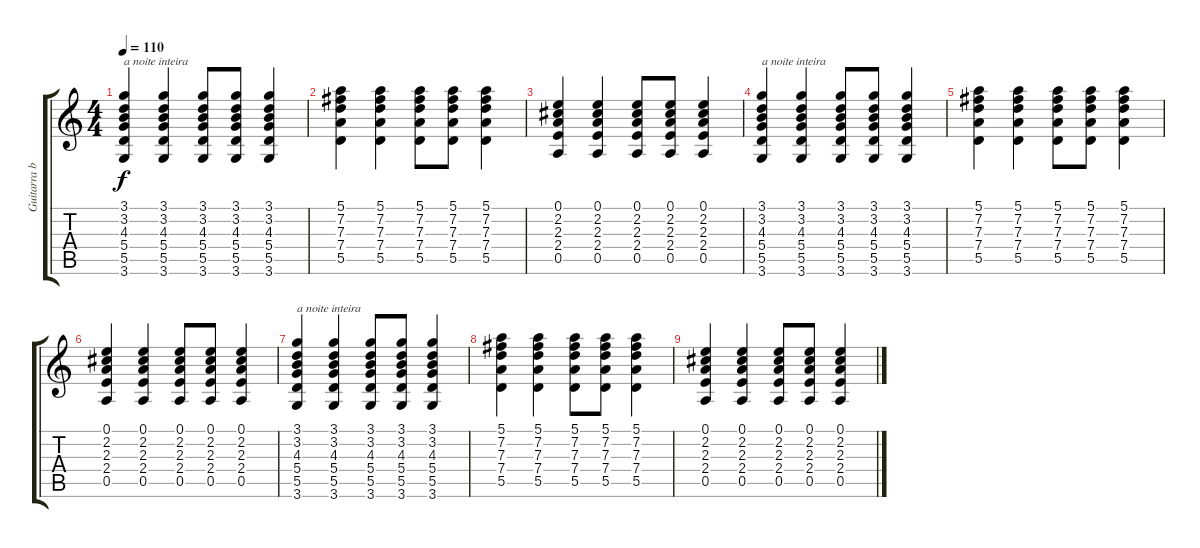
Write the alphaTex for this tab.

\track ("Guitarra base" "Guitarra b") {instrument acousticguitarsteel}
\staff {score tabs}
\tuning (E4 B3 G3 D3 A2 E2) {hide}
\ts (4 4)
\tempo 110
\clef g2
\ks c
(3.1 3.2 4.3 5.4 5.5 3.6).4{txt "a noite inteira" dy f} (3.1 3.2 4.3 5.4 5.5 3.6).4 (3.1 3.2 4.3 5.4 5.5 3.6).8 (3.1 3.2 4.3 5.4 5.5 3.6).8 (3.1 3.2 4.3 5.4 5.5 3.6).4 |
(5.1 7.2 7.3 7.4 5.5).4 (5.1 7.2 7.3 7.4 5.5).4 (5.1 7.2 7.3 7.4 5.5).8 (5.1 7.2 7.3 7.4 5.5).8 (5.1 7.2 7.3 7.4 5.5).4 |
(0.1 2.2 2.3 2.4 0.5).4 (0.1 2.2 2.3 2.4 0.5).4 (0.1 2.2 2.3 2.4 0.5).8 (0.1 2.2 2.3 2.4 0.5).8 (0.1 2.2 2.3 2.4 0.5).4 |
(3.1 3.2 4.3 5.4 5.5 3.6).4{txt "a noite inteira"} (3.1 3.2 4.3 5.4 5.5 3.6).4 (3.1 3.2 4.3 5.4 5.5 3.6).8 (3.1 3.2 4.3 5.4 5.5 3.6).8 (3.1 3.2 4.3 5.4 5.5 3.6).4 |
(5.1 7.2 7.3 7.4 5.5).4 (5.1 7.2 7.3 7.4 5.5).4 (5.1 7.2 7.3 7.4 5.5).8 (5.1 7.2 7.3 7.4 5.5).8 (5.1 7.2 7.3 7.4 5.5).4 |
(0.1 2.2 2.3 2.4 0.5).4 (0.1 2.2 2.3 2.4 0.5).4 (0.1 2.2 2.3 2.4 0.5).8 (0.1 2.2 2.3 2.4 0.5).8 (0.1 2.2 2.3 2.4 0.5).4 |
(3.1 3.2 4.3 5.4 5.5 3.6).4{txt "a noite inteira"} (3.1 3.2 4.3 5.4 5.5 3.6).4 (3.1 3.2 4.3 5.4 5.5 3.6).8 (3.1 3.2 4.3 5.4 5.5 3.6).8 (3.1 3.2 4.3 5.4 5.5 3.6).4 |
(5.1 7.2 7.3 7.4 5.5).4 (5.1 7.2 7.3 7.4 5.5).4 (5.1 7.2 7.3 7.4 5.5).8 (5.1 7.2 7.3 7.4 5.5).8 (5.1 7.2 7.3 7.4 5.5).4 |
(0.1 2.2 2.3 2.4 0.5).4 (0.1 2.2 2.3 2.4 0.5).4 (0.1 2.2 2.3 2.4 0.5).8 (0.1 2.2 2.3 2.4 0.5).8 (0.1 2.2 2.3 2.4 0.5).4
